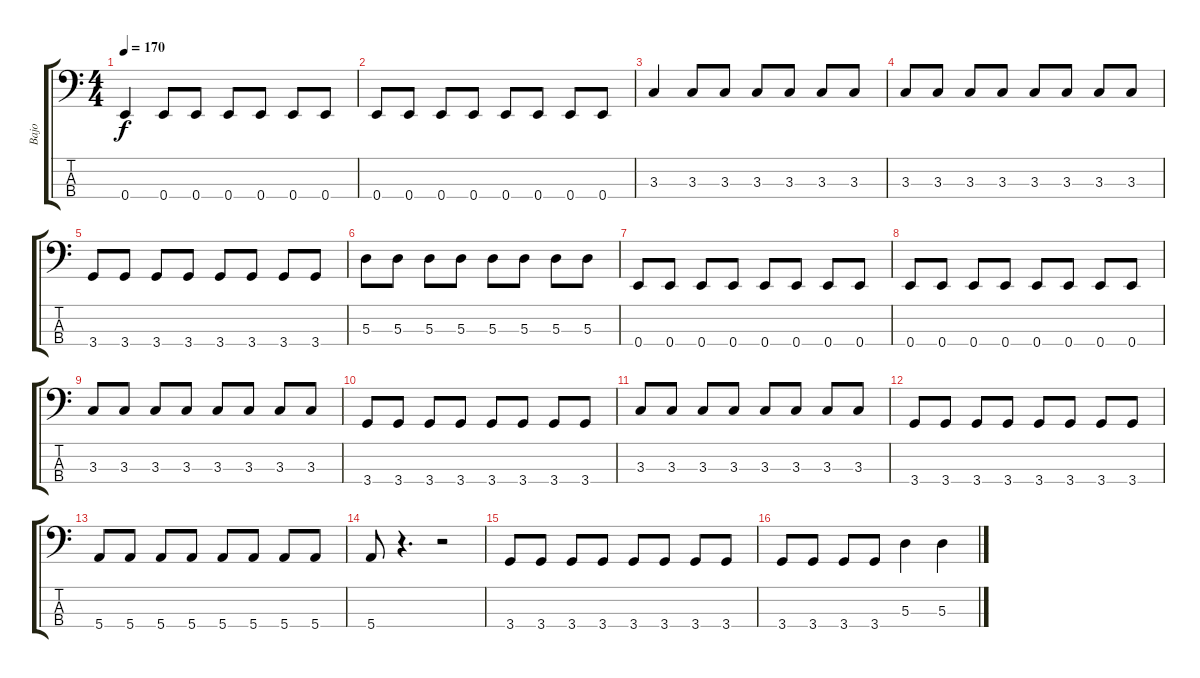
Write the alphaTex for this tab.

\track ("Bajo" "Bajo") {instrument electricbassfinger}
\staff {score tabs}
\tuning (G2 D2 A1 E1) {hide}
\ts (4 4)
\tempo 170
\clef f4
\ks c
0.4.4{dy f} 0.4.8 0.4.8 0.4.8 0.4.8 0.4.8 0.4.8 |
0.4.8 0.4.8 0.4.8 0.4.8 0.4.8 0.4.8 0.4.8 0.4.8 |
3.3.4 3.3.8 3.3.8 3.3.8 3.3.8 3.3.8 3.3.8 |
3.3.8 3.3.8 3.3.8 3.3.8 3.3.8 3.3.8 3.3.8 3.3.8 |
3.4.8 3.4.8 3.4.8 3.4.8 3.4.8 3.4.8 3.4.8 3.4.8 |
5.3.8 5.3.8 5.3.8 5.3.8 5.3.8 5.3.8 5.3.8 5.3.8 |
0.4.8 0.4.8 0.4.8 0.4.8 0.4.8 0.4.8 0.4.8 0.4.8 |
0.4.8 0.4.8 0.4.8 0.4.8 0.4.8 0.4.8 0.4.8 0.4.8 |
3.3.8 3.3.8 3.3.8 3.3.8 3.3.8 3.3.8 3.3.8 3.3.8 |
3.4.8 3.4.8 3.4.8 3.4.8 3.4.8 3.4.8 3.4.8 3.4.8 |
3.3.8 3.3.8 3.3.8 3.3.8 3.3.8 3.3.8 3.3.8 3.3.8 |
3.4.8 3.4.8 3.4.8 3.4.8 3.4.8 3.4.8 3.4.8 3.4.8 |
5.4.8 5.4.8 5.4.8 5.4.8 5.4.8 5.4.8 5.4.8 5.4.8 |
5.4.8 r.4{d} r.2 |
3.4.8 3.4.8 3.4.8 3.4.8 3.4.8 3.4.8 3.4.8 3.4.8 |
3.4.8 3.4.8 3.4.8 3.4.8 5.3.4 5.3.4
